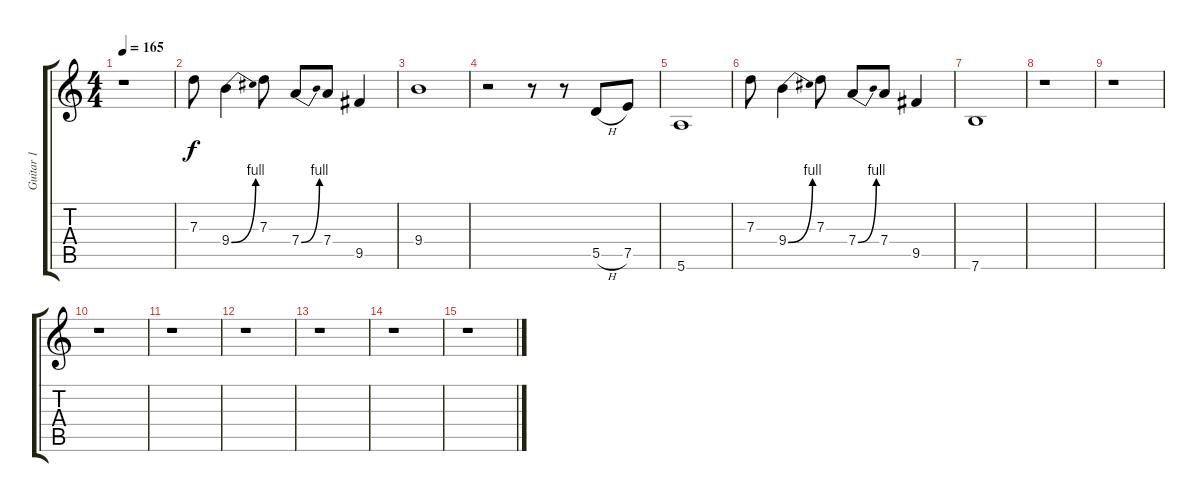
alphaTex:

\track ("Guitar 1" "Guitar 1") {instrument overdrivenguitar}
\staff {score tabs}
\tuning (E4 B3 G3 D3 A2 E2) {hide}
\ts (4 4)
\tempo 165
\clef g2
\ks c
r.1{dy f} |
7.3.8 9.4{be (bend 0 0 60 4)}.4 7.3.8 7.4{be (bend 0 0 60 4)}.8 7.4.8 9.5.4 |
9.4.1 |
r.2 r.8 r.8 5.5{h}.8 7.5.8 |
5.6.1 |
7.3.8 9.4{be (bend 0 0 60 4)}.4 7.3.8 7.4{be (bend 0 0 60 4)}.8 7.4.8 9.5.4 |
7.6.1 |
r.1 |
r.1 |
r.1 |
r.1 |
r.1 |
r.1 |
r.1 |
r.1
